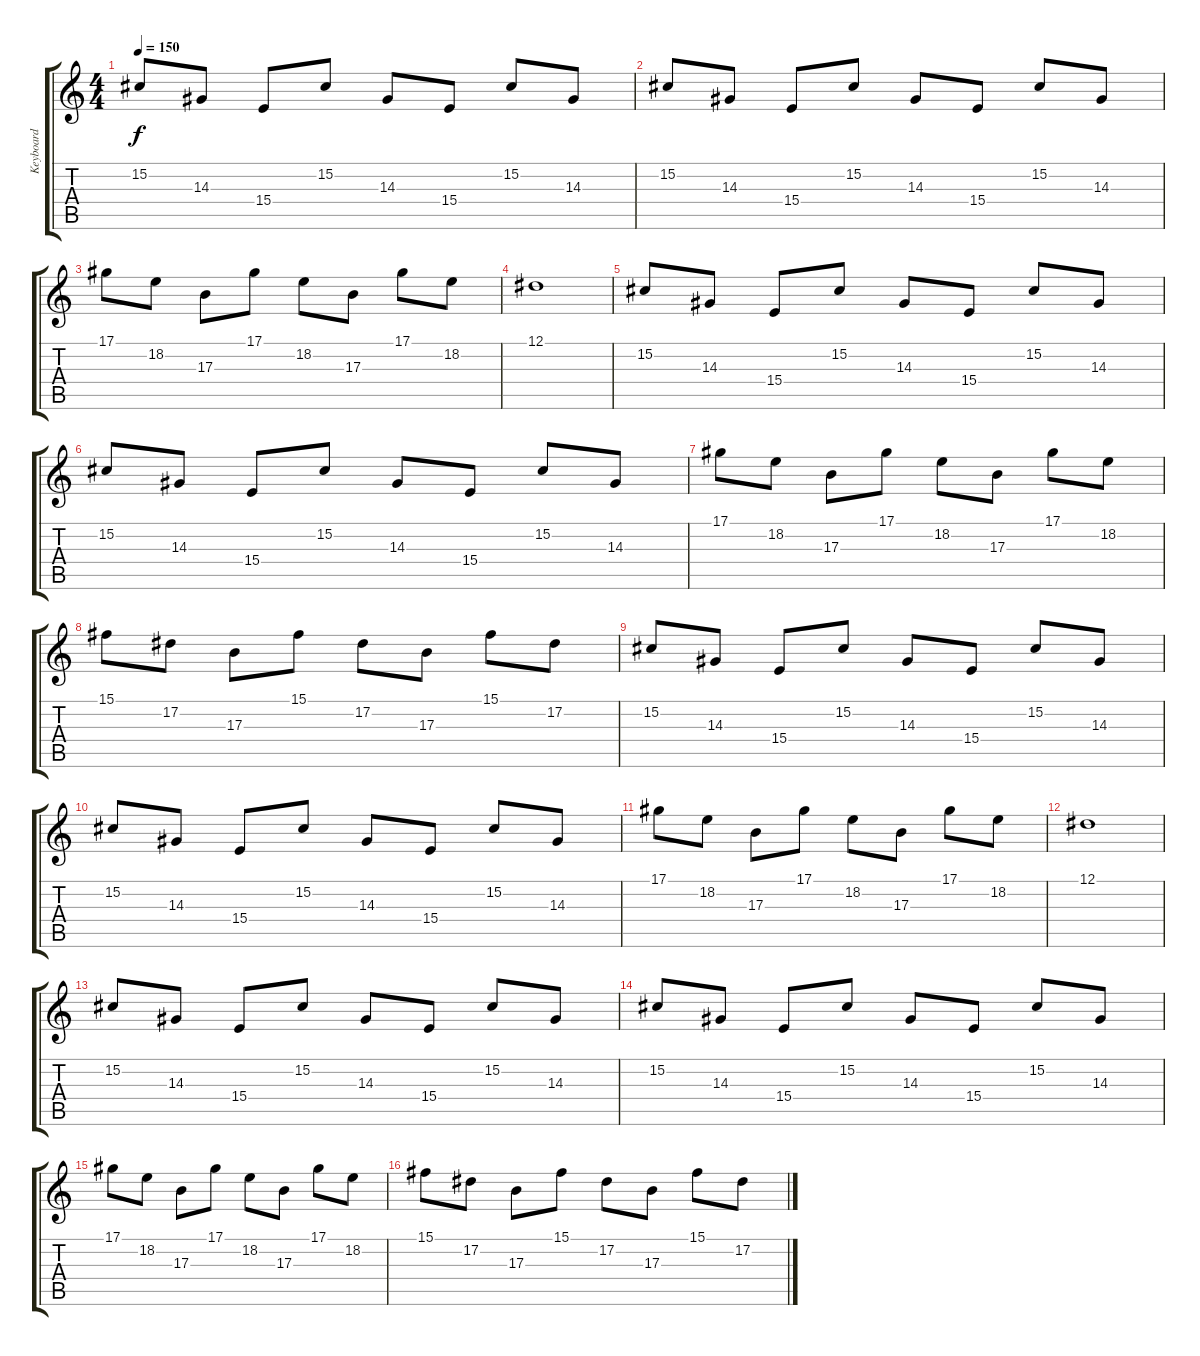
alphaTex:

\track ("Keyboard" "Keyboard") {instrument violin}
\staff {score tabs}
\tuning (Eb4 Bb3 Gb3 Db3 Ab2 Eb2) {hide}
\ts (4 4)
\tempo 150
\clef g2
\ks c
15.2.8{dy f volume 14 instrument violin} 14.3.8 15.4.8 15.2.8 14.3.8 15.4.8 15.2.8 14.3.8 |
15.2.8{volume 14 instrument violin} 14.3.8 15.4.8 15.2.8 14.3.8 15.4.8 15.2.8 14.3.8 |
17.1.8{volume 14 instrument violin} 18.2.8 17.3.8 17.1.8 18.2.8 17.3.8 17.1.8 18.2.8 |
12.1.1{volume 12 instrument violin} |
15.2.8{volume 14 instrument violin} 14.3.8 15.4.8 15.2.8 14.3.8 15.4.8 15.2.8 14.3.8 |
15.2.8{volume 14 instrument violin} 14.3.8 15.4.8 15.2.8 14.3.8 15.4.8 15.2.8 14.3.8 |
17.1.8{volume 14 instrument violin} 18.2.8 17.3.8 17.1.8 18.2.8 17.3.8 17.1.8 18.2.8 |
15.1.8{volume 14 instrument violin} 17.2.8 17.3.8 15.1.8 17.2.8 17.3.8 15.1.8 17.2.8 |
15.2.8{volume 14 instrument violin} 14.3.8 15.4.8 15.2.8 14.3.8 15.4.8 15.2.8 14.3.8 |
15.2.8{volume 14 instrument violin} 14.3.8 15.4.8 15.2.8 14.3.8 15.4.8 15.2.8 14.3.8 |
17.1.8{volume 14 instrument violin} 18.2.8 17.3.8 17.1.8 18.2.8 17.3.8 17.1.8 18.2.8 |
12.1.1{volume 12 instrument violin} |
15.2.8{volume 14 instrument violin} 14.3.8 15.4.8 15.2.8 14.3.8 15.4.8 15.2.8 14.3.8 |
15.2.8{volume 14 instrument violin} 14.3.8 15.4.8 15.2.8 14.3.8 15.4.8 15.2.8 14.3.8 |
17.1.8{volume 14 instrument violin} 18.2.8 17.3.8 17.1.8 18.2.8 17.3.8 17.1.8 18.2.8 |
15.1.8{volume 14 instrument violin} 17.2.8 17.3.8 15.1.8 17.2.8 17.3.8 15.1.8 17.2.8
